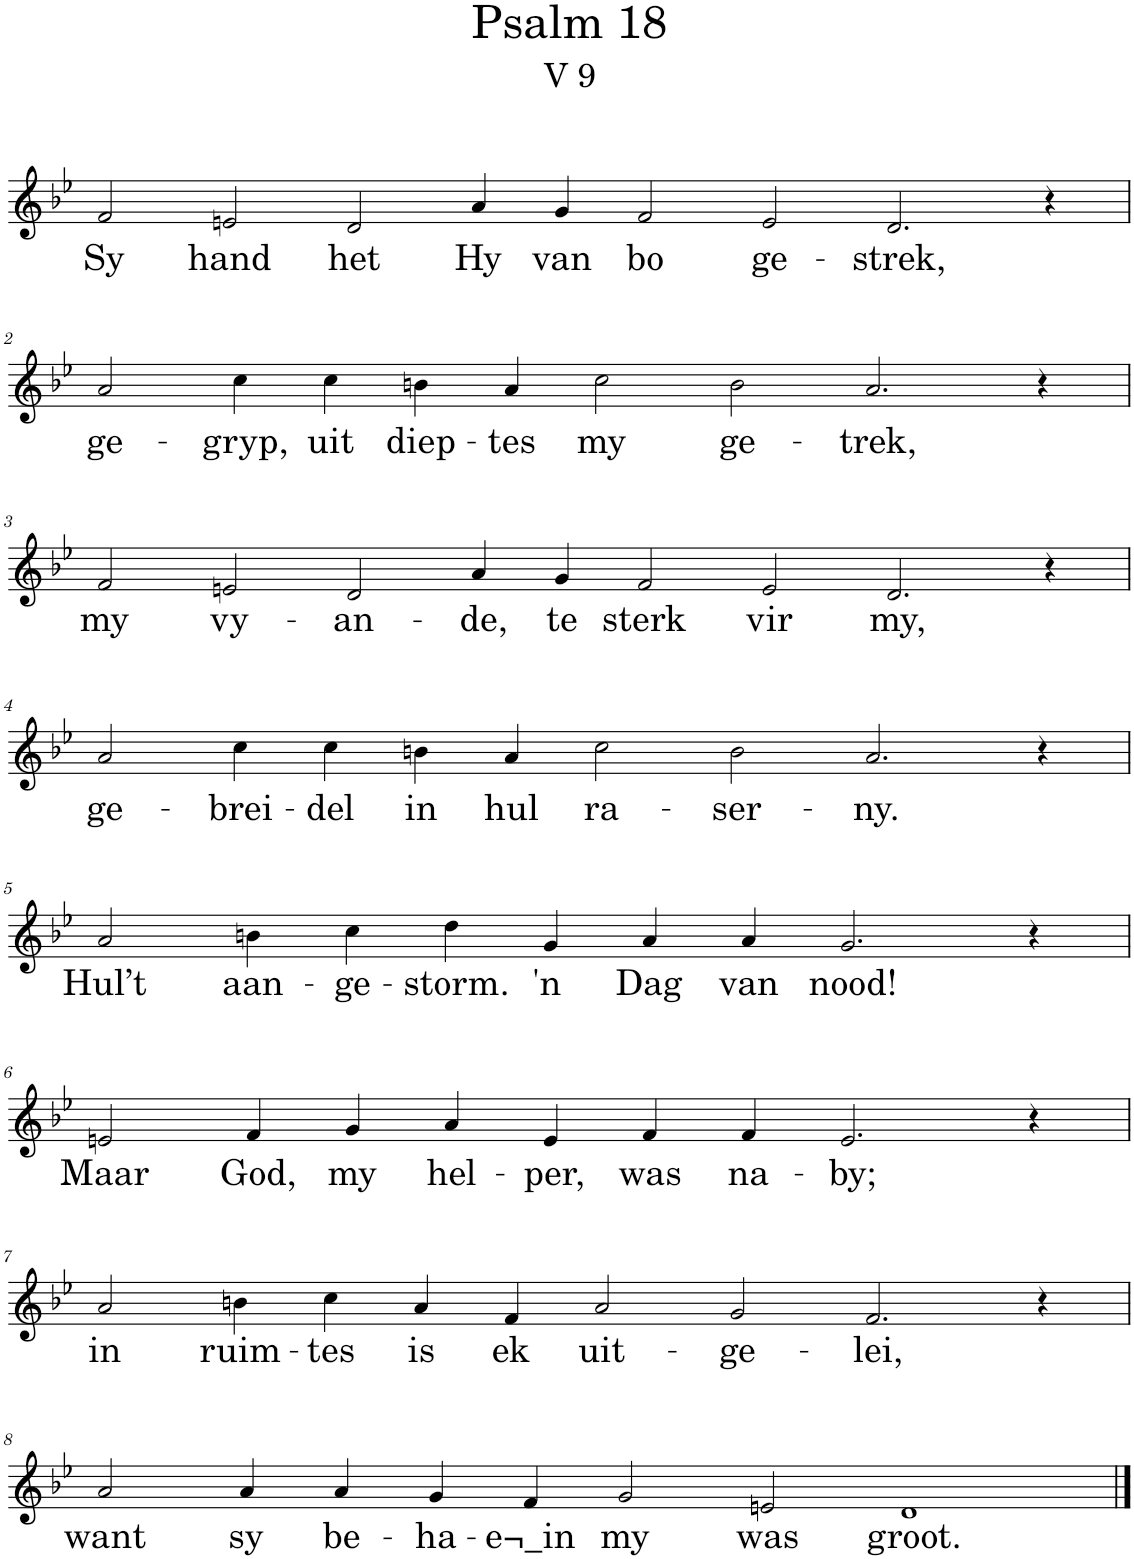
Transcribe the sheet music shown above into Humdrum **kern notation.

**kern	**text
*part1	*part1
*staff1	*staff1
*I"Pipe Organ	*
*I'Org.	*
*clefG2	*
*k[b-e-]	*
*M16/4	*
=1	=1
!	!LO:LY:b
2f/	Sy
!	!LO:LY:b
2en/	hand
!	!LO:LY:b
2d/	het
!	!LO:LY:b
4a/	Hy
!	!LO:LY:b
4g/	van
!	!LO:LY:b
2f/	bo
!	!LO:LY:b
2e/	ge-
!	!LO:LY:b
2.d/	-strek,
4r	.
!!LO:LB:g=z
=2	=2
*M14/4	*
!	!LO:LY:b
2a/	ge-
!	!LO:LY:b
4cc\	-gryp,
!	!LO:LY:b
4cc\	uit
!	!LO:LY:b
4bn\	diep-
!	!LO:LY:b
4a/	-tes
!	!LO:LY:b
2cc\	my
!	!LO:LY:b
2b\	ge-
!	!LO:LY:b
2.a/	-trek,
4r	.
!!LO:LB:g=z
=3	=3
*M16/4	*
!	!LO:LY:b
2f/	my
!	!LO:LY:b
2en/	vy-
!	!LO:LY:b
2d/	-an-
!	!LO:LY:b
4a/	-de,
!	!LO:LY:b
4g/	te
!	!LO:LY:b
2f/	sterk
!	!LO:LY:b
2e/	vir
!	!LO:LY:b
2.d/	my,
4r	.
!!LO:LB:g=z
=4	=4
*M14/4	*
!	!LO:LY:b
2a/	ge-
!	!LO:LY:b
4cc\	-brei-
!	!LO:LY:b
4cc\	-del
!	!LO:LY:b
4bn\	in
!	!LO:LY:b
4a/	hul
!	!LO:LY:b
2cc\	ra-
!	!LO:LY:b
2b\	-ser-
!	!LO:LY:b
2.a/	-ny.
4r	.
!!LO:LB:g=z
=5	=5
*M12/4	*
!	!LO:LY:b
2a/	Hul’t
!	!LO:LY:b
4bn\	aan-
!	!LO:LY:b
4cc\	-ge-
!	!LO:LY:b
4dd\	-storm.
!	!LO:LY:b
4g/	'n
!	!LO:LY:b
4a/	Dag
!	!LO:LY:b
4a/	van
!	!LO:LY:b
2.g/	nood!
4r	.
!!LO:LB:g=z
=6	=6
!	!LO:LY:b
2en/	Maar
!	!LO:LY:b
4f/	God,
!	!LO:LY:b
4g/	my
!	!LO:LY:b
4a/	hel-
!	!LO:LY:b
4e/	-per,
!	!LO:LY:b
4f/	was
!	!LO:LY:b
4f/	na-
!	!LO:LY:b
2.e/	-by;
4r	.
!!LO:LB:g=z
=7	=7
*M14/4	*
!	!LO:LY:b
2a/	in
!	!LO:LY:b
4bn\	ruim-
!	!LO:LY:b
4cc\	-tes
!	!LO:LY:b
4a/	is
!	!LO:LY:b
4f/	ek
!	!LO:LY:b
2a/	uit-
!	!LO:LY:b
2g/	-ge-
!	!LO:LY:b
2.f/	-lei,
4r	.
!!LO:LB:g=z
=8	=8
!	!LO:LY:b
2a/	want
!	!LO:LY:b
4a/	sy
!	!LO:LY:b
4a/	be-
!	!LO:LY:b
4g/	-ha-
!	!LO:LY:b
4f/	-e¬_in
!	!LO:LY:b
2g/	my
!	!LO:LY:b
2en/	was
!	!LO:LY:b
1d	groot.
==	==
*-	*-
